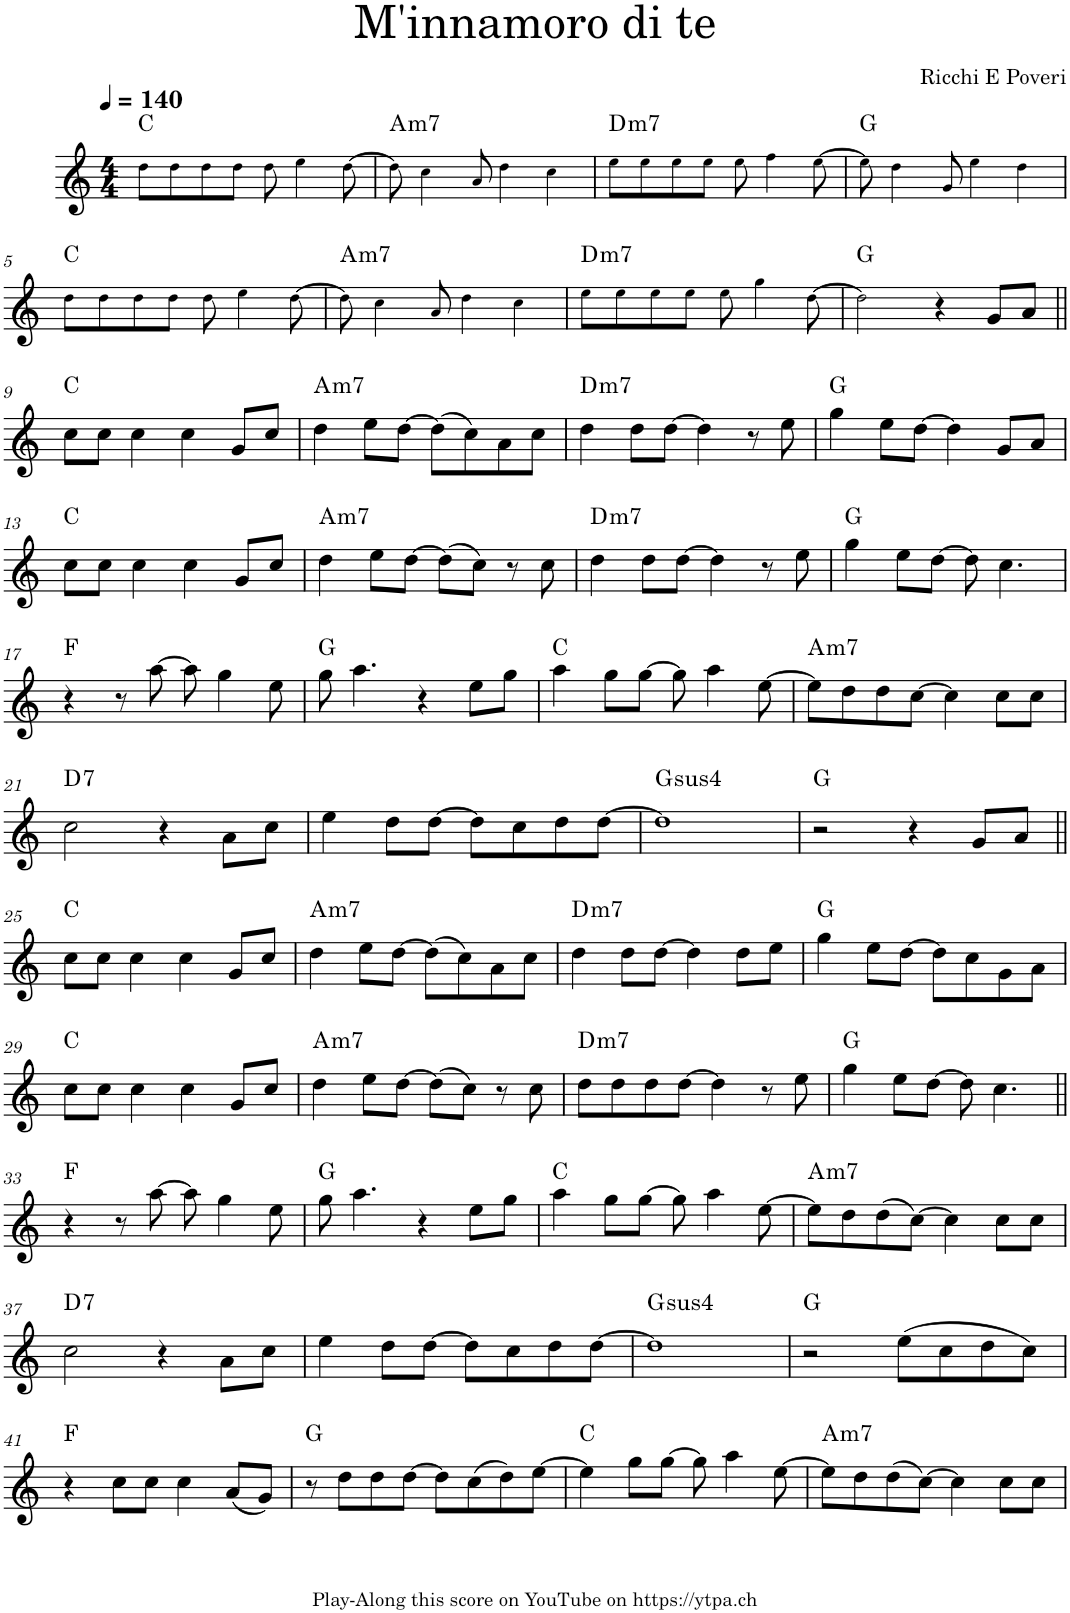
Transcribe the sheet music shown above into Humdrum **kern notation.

**kern	**harte
*part1	*part1
*staff1	*
*I"Piano	*
*I'Pno.	*
*clefG2	*
*k[]	*
*M4/4	*
*MM140	*
=1	=1
8dd!\L	C:maj
8dd!\	.
8dd!\	.
8dd!\J	.
8dd!\	.
4ee!\	.
[8dd!\	.
=2	=2
!	!LO:H:kt=m7
8dd!\]	A:min7
4cc!\	.
8a!/	.
4dd!\	.
4cc!\	.
=3	=3
!	!LO:H:kt=m7
8ee!\L	D:min7
8ee!\	.
8ee!\	.
8ee!\J	.
8ee!\	.
4ff!\	.
[8ee!\	.
=4	=4
8ee!\]	G:maj
4dd!\	.
8g!/	.
4ee!\	.
4dd!\	.
!!LO:LB:g=z
=5	=5
8dd!\L	C:maj
8dd!\	.
8dd!\	.
8dd!\J	.
8dd!\	.
4ee!\	.
[8dd!\	.
=6	=6
!	!LO:H:kt=m7
8dd!\]	A:min7
4cc!\	.
8a!/	.
4dd!\	.
4cc!\	.
=7	=7
!	!LO:H:kt=m7
8ee!\L	D:min7
8ee!\	.
8ee!\	.
8ee!\J	.
8ee!\	.
4gg!\	.
[8dd!\	.
=8	=8
2dd!\]	G:maj
4r	.
8g/L	.
8a/J	.
!!LO:LB:g=z
=9||	=9||
8cc\L	C:maj
8cc\J	.
4cc\	.
4cc\	.
8g/L	.
8cc/J	.
=10	=10
!	!LO:H:kt=m7
4dd\	A:min7
8ee\L	.
[8dd\J	.
(8dd\L]	.
8cc\)	.
8a\	.
8cc\J	.
=11	=11
!	!LO:H:kt=m7
4dd\	D:min7
8dd\L	.
[8dd\J	.
4dd\]	.
8r	.
8ee\	.
=12	=12
4gg\	G:maj
8ee\L	.
[8dd\J	.
4dd\]	.
8g/L	.
8a/J	.
!!LO:LB:g=z
=13	=13
8cc\L	C:maj
8cc\J	.
4cc\	.
4cc\	.
8g/L	.
8cc/J	.
=14	=14
!	!LO:H:kt=m7
4dd\	A:min7
8ee\L	.
[8dd\J	.
(8dd\L]	.
8cc\J)	.
8r	.
8cc\	.
=15	=15
!	!LO:H:kt=m7
4dd\	D:min7
8dd\L	.
[8dd\J	.
4dd\]	.
8r	.
8ee\	.
=16	=16
4gg\	G:maj
8ee\L	.
[8dd\J	.
8dd\]	.
4.cc\	.
!!LO:LB:g=z
=17	=17
4r	F:maj
8r	.
[8aa\	.
8aa\]	.
4gg\	.
8ee\	.
=18	=18
8gg\	G:maj
4.aa\	.
4r	.
8ee\L	.
8gg\J	.
=19	=19
4aa\	C:maj
8gg\L	.
[8gg\J	.
8gg\]	.
4aa\	.
[8ee\	.
=20	=20
!	!LO:H:kt=m7
8ee\L]	A:min7
8dd\	.
8dd\	.
[8cc\J	.
4cc\]	.
8cc\L	.
8cc\J	.
!!LO:LB:g=z
=21	=21
!	!LO:H:kt=7
2cc\	D:7
4r	.
8a\L	.
8cc\J	.
=22	=22
4ee\	.
8dd\L	.
[8dd\J	.
8dd\L]	.
8cc\	.
8dd\	.
[8dd\J	.
=23	=23
!	!LO:H:kt=4
1dd]	G:sus4
=24	=24
2r	G:maj
4r	.
8g/L	.
8a/J	.
!!LO:LB:g=z
=25||	=25||
8cc\L	C:maj
8cc\J	.
4cc\	.
4cc\	.
8g/L	.
8cc/J	.
=26	=26
!	!LO:H:kt=m7
4dd\	A:min7
8ee\L	.
[8dd\J	.
(8dd\L]	.
8cc\)	.
8a\	.
8cc\J	.
=27	=27
!	!LO:H:kt=m7
4dd\	D:min7
8dd\L	.
[8dd\J	.
4dd\]	.
8dd\L	.
8ee\J	.
=28	=28
4gg\	G:maj
8ee\L	.
[8dd\J	.
8dd\L]	.
8cc\	.
8g\	.
8a\J	.
!!LO:LB:g=z
=29	=29
8cc\L	C:maj
8cc\J	.
4cc\	.
4cc\	.
8g/L	.
8cc/J	.
=30	=30
!	!LO:H:kt=m7
4dd\	A:min7
8ee\L	.
[8dd\J	.
(8dd\L]	.
8cc\J)	.
8r	.
8cc\	.
=31	=31
!	!LO:H:kt=m7
8dd\L	D:min7
8dd\	.
8dd\	.
[8dd\J	.
4dd\]	.
8r	.
8ee\	.
=32	=32
4gg\	G:maj
8ee\L	.
[8dd\J	.
8dd\]	.
4.cc\	.
!!LO:LB:g=z
=33||	=33||
4r	F:maj
8r	.
[8aa\	.
8aa\]	.
4gg\	.
8ee\	.
=34	=34
8gg\	G:maj
4.aa\	.
4r	.
8ee\L	.
8gg\J	.
=35	=35
4aa\	C:maj
8gg\L	.
[8gg\J	.
8gg\]	.
4aa\	.
[8ee\	.
=36	=36
!	!LO:H:kt=m7
8ee\L]	A:min7
8dd\	.
(8dd\	.
[8cc\J)	.
4cc\]	.
8cc\L	.
8cc\J	.
!!LO:LB:g=z
=37	=37
!	!LO:H:kt=7
2cc\	D:7
4r	.
8a\L	.
8cc\J	.
=38	=38
4ee\	.
8dd\L	.
[8dd\J	.
8dd\L]	.
8cc\	.
8dd\	.
[8dd\J	.
=39	=39
!	!LO:H:kt=4
1dd]	G:sus4
=40	=40
2r	G:maj
(8ee\L	.
8cc\	.
8dd\	.
8cc\J)	.
!!LO:LB:g=z
=41	=41
4r	F:maj
8cc\L	.
8cc\J	.
4cc\	.
(8a/L	.
8g/J)	.
=42	=42
8r	G:maj
8dd\L	.
8dd\	.
[8dd\J	.
8dd\L]	.
(8cc\	.
8dd\)	.
[8ee\J	.
=43	=43
4ee\]	C:maj
8gg\L	.
[8gg\J	.
8gg\]	.
4aa\	.
[8ee\	.
=44	=44
!	!LO:H:kt=m7
8ee\L]	A:min7
8dd\	.
(8dd\	.
[8cc\J)	.
4cc\]	.
8cc\L	.
8cc\J	.
=	=
*-	*-
